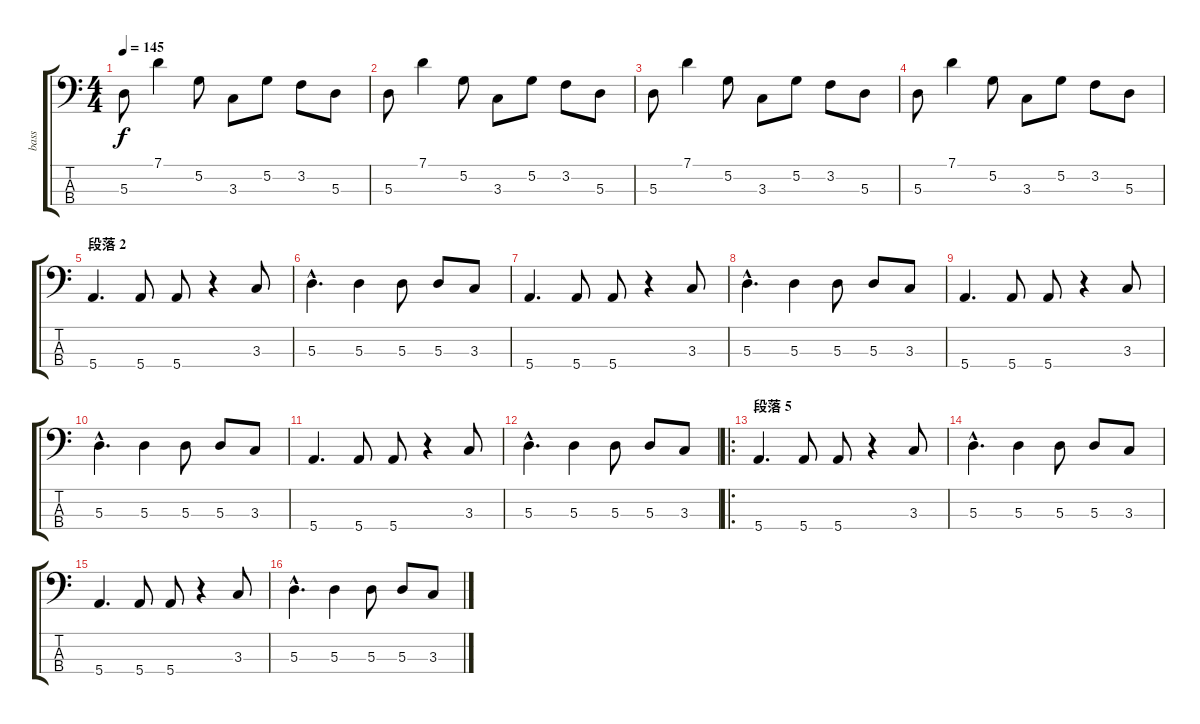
\track ("bass" "bass") {instrument electricbasspick}
\staff {score tabs}
\tuning (G2 D2 A1 E1) {hide}
\ts (4 4)
\tempo 145
\clef f4
\ks c
5.3.8{dy f} 7.1.4 5.2.8 3.3.8 5.2.8 3.2.8 5.3.8 |
5.3.8 7.1.4 5.2.8 3.3.8 5.2.8 3.2.8 5.3.8 |
5.3.8 7.1.4 5.2.8 3.3.8 5.2.8 3.2.8 5.3.8 |
5.3.8 7.1.4 5.2.8 3.3.8 5.2.8 3.2.8 5.3.8 |
\section ("" "段落 2")
5.4.4{d} 5.4.8 5.4.8 r.4 3.3.8 |
5.3{hac}.4{d} 5.3.4 5.3.8 5.3.8 3.3.8 |
5.4.4{d} 5.4.8 5.4.8 r.4 3.3.8 |
5.3{hac}.4{d} 5.3.4 5.3.8 5.3.8 3.3.8 |
5.4.4{d} 5.4.8 5.4.8 r.4 3.3.8 |
5.3{hac}.4{d} 5.3.4 5.3.8 5.3.8 3.3.8 |
5.4.4{d} 5.4.8 5.4.8 r.4 3.3.8 |
5.3{hac}.4{d} 5.3.4 5.3.8 5.3.8 3.3.8 |
\ro
\section ("" "段落 5")
5.4.4{d} 5.4.8 5.4.8 r.4 3.3.8 |
5.3{hac}.4{d} 5.3.4 5.3.8 5.3.8 3.3.8 |
5.4.4{d} 5.4.8 5.4.8 r.4 3.3.8 |
5.3{hac}.4{d} 5.3.4 5.3.8 5.3.8 3.3.8
